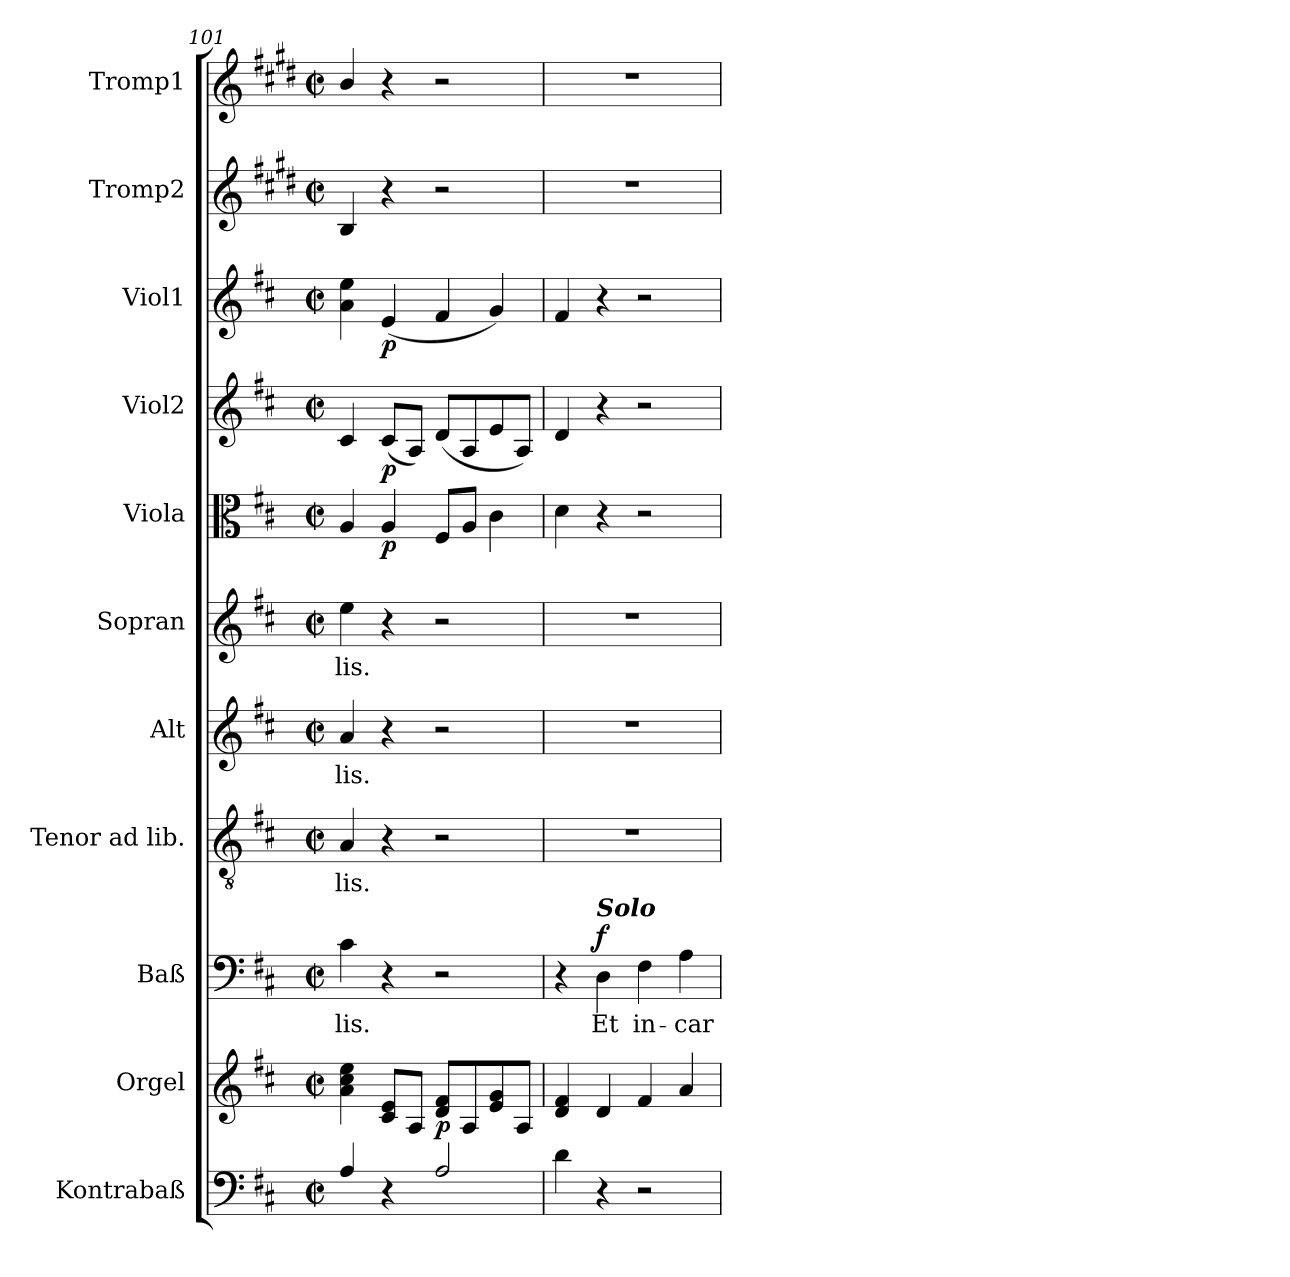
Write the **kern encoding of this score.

**kern	**dynam	**kern	**kern	**text	**dynam	**kern	**text	**kern	**text	**kern	**text	**kern	**dynam	**kern	**dynam	**kern	**dynam	**kern	**kern
*part11	*part11	*part10	*part9	*part9	*part9	*part8	*part8	*part7	*part7	*part6	*part6	*part5	*part5	*part4	*part4	*part3	*part3	*part2	*part1
*staff11	*staff11	*staff10	*staff9	*staff9	*staff9	*staff8	*staff8	*staff7	*staff7	*staff6	*staff6	*staff5	*staff5	*staff4	*staff4	*staff3	*staff3	*staff2	*staff1
*I"Kontrabaß	*	*I"Orgel	*I"Baß	*	*	*I"Tenor ad lib.	*	*I"Alt	*	*I"Sopran	*	*I"Viola	*	*I"Viol2	*	*I"Viol1	*	*I"Tromp2	*I"Tromp1
*	*	*	*	*	*	*	*	*	*	*	*	*I'Vla	*	*	*	*	*	*	*
*clefF4	*	*clefG2	*clefF4	*	*	*clefGv2	*	*clefG2	*	*clefG2	*	*clefC3	*	*clefG2	*	*clefG2	*	*clefG2	*clefG2
*ITrd7c12	*	*	*	*	*	*	*	*	*	*	*	*	*	*	*	*	*	*ITrd1c2	*ITrd1c2
*k[f#c#]	*	*k[f#c#]	*k[f#c#]	*	*	*k[f#c#]	*	*k[f#c#]	*	*k[f#c#]	*	*k[f#c#]	*	*k[f#c#]	*	*k[f#c#]	*	*k[f#c#]	*k[f#c#]
*D:	*	*D:	*D:	*	*	*D:	*	*D:	*	*D:	*	*D:	*	*D:	*	*D:	*	*D:	*D:
*M2/2	*	*M2/2	*M2/2	*	*	*M2/2	*	*M2/2	*	*M2/2	*	*M2/2	*	*M2/2	*	*M2/2	*	*M2/2	*M2/2
*met(c|)	*	*met(c|)	*met(c|)	*	*	*met(c|)	*	*met(c|)	*	*met(c|)	*	*met(c|)	*	*met(c|)	*	*met(c|)	*	*met(c|)	*met(c|)
=101	=101	=101	=101	=101	=101	=101	=101	=101	=101	=101	=101	=101	=101	=101	=101	=101	=101	=101	=101
!	!	!	!	!LO:LY:b	!	!	!LO:LY:b	!	!LO:LY:b	!	!LO:LY:b	!	!	!	!	!	!	!	!
4AA/	.	4a\ 4cc#\ 4ee\	4c#\	-lis.	.	4A/	-lis.	4a/	-lis.	4ee\	-lis.	4A/	.	4c#/	.	4a\ 4ee\	.	4A/	4a/
!	!	!	!	!	!	!	!	!	!	!	!	!	!LO:DY:b	!	!LO:DY:b	!	!LO:DY:b	!	!
4r	.	8c#/ 8e/L	4r	.	.	4r	.	4r	.	4r	.	4A/	p	(<8c#/L	p	(<4e/	p	4r	4r
.	.	8A/J	.	.	.	.	.	.	.	.	.	.	.	8A/J)	.	.	.	.	.
!	!LO:DY:a	!	!	!	!	!	!	!	!	!	!	!	!	!	!	!	!	!	!
2AA/	p	8d/ 8f#/L	2r	.	.	2r	.	2r	.	2r	.	8F#/L	.	(<8d/L	.	4f#/	.	2r	2r
.	.	8A/	.	.	.	.	.	.	.	.	.	8A/J	.	8A/	.	.	.	.	.
.	.	8e/ 8g/	.	.	.	.	.	.	.	.	.	4c#\	.	8e/	.	4g/)	.	.	.
.	.	8A/J	.	.	.	.	.	.	.	.	.	.	.	8A/J)	.	.	.	.	.
=102	=102	=102	=102	=102	=102	=102	=102	=102	=102	=102	=102	=102	=102	=102	=102	=102	=102	=102	=102
4D\	.	4d/ 4f#/	4r	.	.	1r	.	1r	.	1r	.	4d\	.	4d/	.	4f#/	.	1r	1r
!	!	!	!LO:TX:a:Bi:t=Solo	!	!	!	!	!	!	!	!	!	!	!	!	!	!	!	!
!	!	!	!	!LO:LY:b	!LO:DY:a	!	!	!	!	!	!	!	!	!	!	!	!	!	!
4r	.	4d/	4D\	Et	f	.	.	.	.	.	.	4r	.	4r	.	4r	.	.	.
!	!	!	!	!LO:LY:b	!	!	!	!	!	!	!	!	!	!	!	!	!	!	!
2r	.	4f#/	4F#\	in-	.	.	.	.	.	.	.	2r	.	2r	.	2r	.	.	.
!	!	!	!	!LO:LY:b	!	!	!	!	!	!	!	!	!	!	!	!	!	!	!
.	.	4a/	4A\	-car-	.	.	.	.	.	.	.	.	.	.	.	.	.	.	.
=	=	=	=	=	=	=	=	=	=	=	=	=	=	=	=	=	=	=	=
*-	*-	*-	*-	*-	*-	*-	*-	*-	*-	*-	*-	*-	*-	*-	*-	*-	*-	*-	*-
